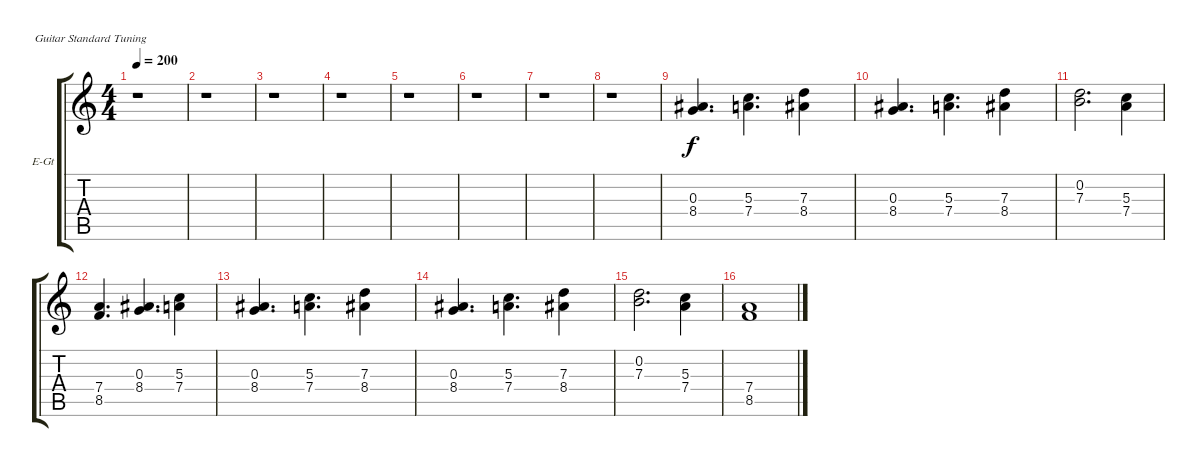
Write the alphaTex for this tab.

\bracketExtendMode groupsimilarinstruments
\firstSystemTrackNameOrientation horizontal
\otherSystemsTrackNameOrientation horizontal
\track ("Овердрайв" "E-Gt") {instrument overdrivenguitar}
\staff {score tabs}
\tuning (E4 B3 G3 D3 A2 E2)
\ts (4 4)
\tempo 200
\clef g2
\ks c
r.1{dy f} |
r.1 |
r.1 |
r.1 |
r.1 |
r.1 |
r.1 |
r.1 |
(0.3 8.4).4{d} (5.3 7.4).4{d} (7.3 8.4).4 |
(0.3 8.4).4{d} (5.3 7.4).4{d} (7.3 8.4).4 |
(0.2 7.3).2{d} (5.3 7.4).4 |
(7.4 8.5).4{d} (0.3 8.4).4{d} (5.3 7.4).4 |
(0.3 8.4).4{d} (5.3 7.4).4{d} (7.3 8.4).4 |
(0.3 8.4).4{d} (5.3 7.4).4{d} (7.3 8.4).4 |
(0.2 7.3).2{d} (5.3 7.4).4 |
(7.4 8.5).1
